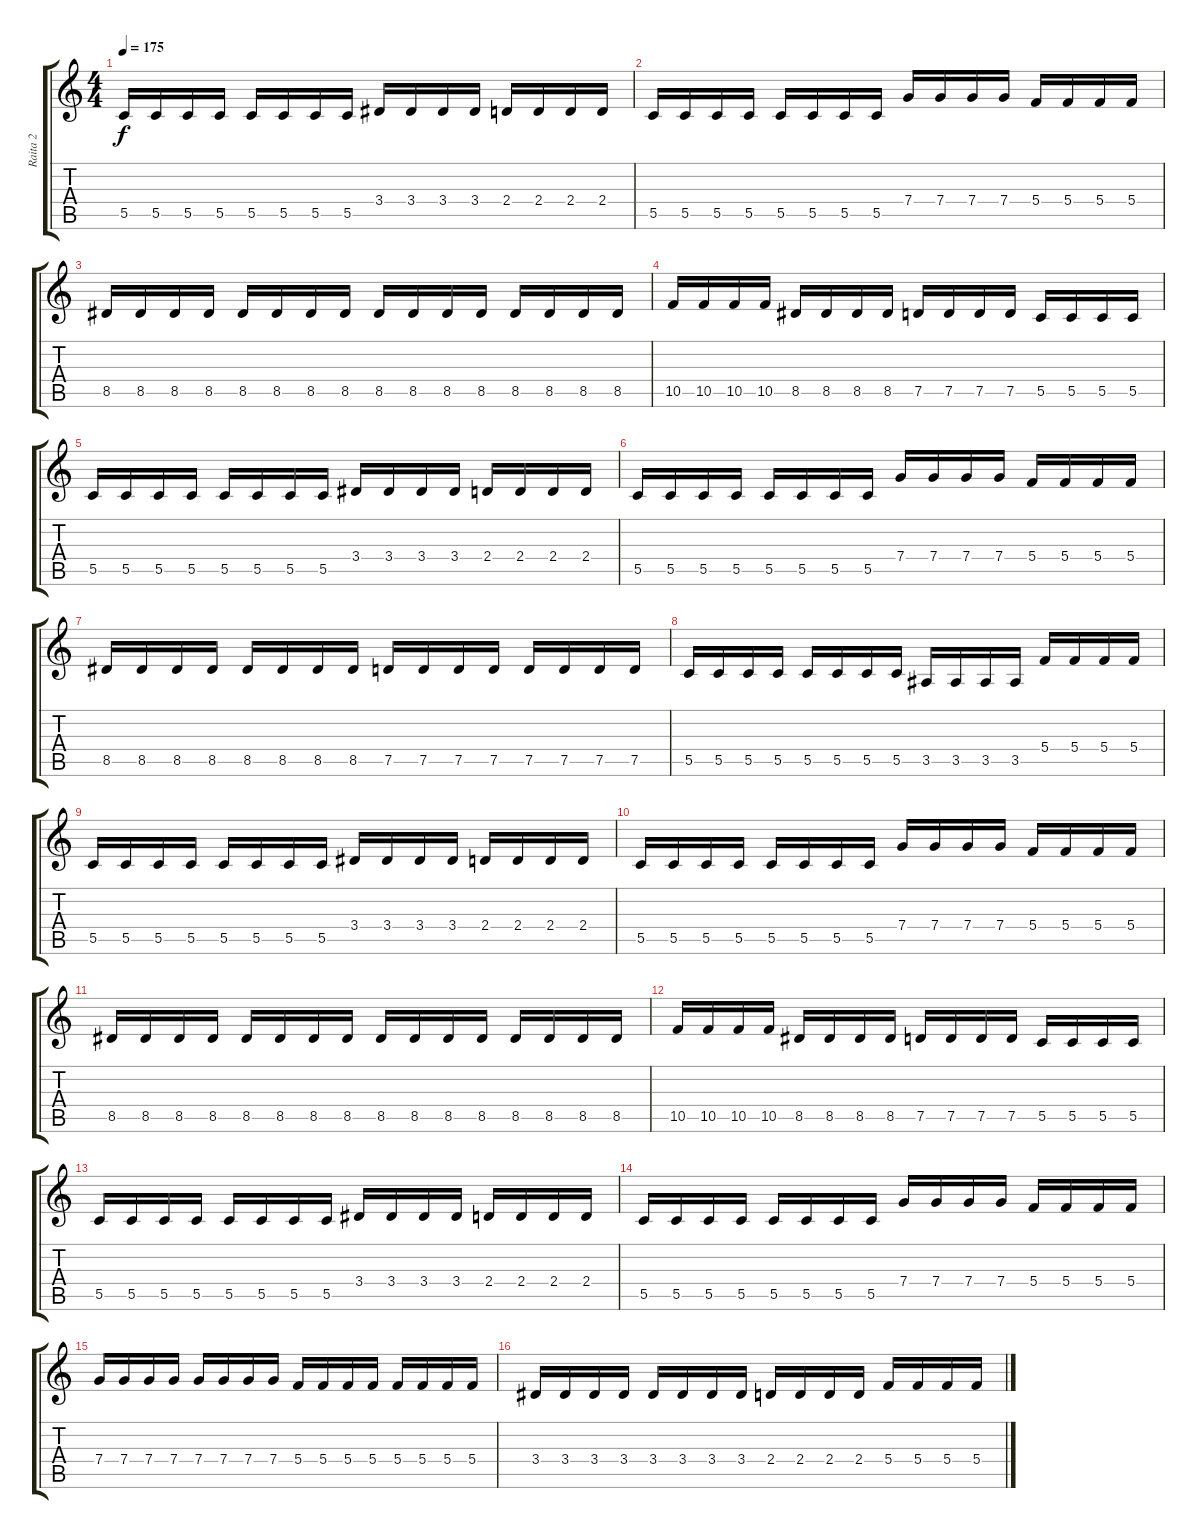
\track ("Raita 2" "Raita 2") {instrument distortionguitar}
\staff {score tabs}
\tuning (D4 A3 F3 C3 G2 C2) {hide}
\ts (4 4)
\tempo 175
\clef g2
\ks c
5.5.16{dy f} 5.5.16 5.5.16 5.5.16 5.5.16 5.5.16 5.5.16 5.5.16 3.4.16 3.4.16 3.4.16 3.4.16 2.4.16 2.4.16 2.4.16 2.4.16 |
5.5.16 5.5.16 5.5.16 5.5.16 5.5.16 5.5.16 5.5.16 5.5.16 7.4.16 7.4.16 7.4.16 7.4.16 5.4.16 5.4.16 5.4.16 5.4.16 |
8.5.16 8.5.16 8.5.16 8.5.16 8.5.16 8.5.16 8.5.16 8.5.16 8.5.16 8.5.16 8.5.16 8.5.16 8.5.16 8.5.16 8.5.16 8.5.16 |
10.5.16 10.5.16 10.5.16 10.5.16 8.5.16 8.5.16 8.5.16 8.5.16 7.5.16 7.5.16 7.5.16 7.5.16 5.5.16 5.5.16 5.5.16 5.5.16 |
5.5.16 5.5.16 5.5.16 5.5.16 5.5.16 5.5.16 5.5.16 5.5.16 3.4.16 3.4.16 3.4.16 3.4.16 2.4.16 2.4.16 2.4.16 2.4.16 |
5.5.16 5.5.16 5.5.16 5.5.16 5.5.16 5.5.16 5.5.16 5.5.16 7.4.16 7.4.16 7.4.16 7.4.16 5.4.16 5.4.16 5.4.16 5.4.16 |
8.5.16 8.5.16 8.5.16 8.5.16 8.5.16 8.5.16 8.5.16 8.5.16 7.5.16 7.5.16 7.5.16 7.5.16 7.5.16 7.5.16 7.5.16 7.5.16 |
5.5.16 5.5.16 5.5.16 5.5.16 5.5.16 5.5.16 5.5.16 5.5.16 3.5.16 3.5.16 3.5.16 3.5.16 5.4.16 5.4.16 5.4.16 5.4.16 |
5.5.16 5.5.16 5.5.16 5.5.16 5.5.16 5.5.16 5.5.16 5.5.16 3.4.16 3.4.16 3.4.16 3.4.16 2.4.16 2.4.16 2.4.16 2.4.16 |
5.5.16 5.5.16 5.5.16 5.5.16 5.5.16 5.5.16 5.5.16 5.5.16 7.4.16 7.4.16 7.4.16 7.4.16 5.4.16 5.4.16 5.4.16 5.4.16 |
8.5.16 8.5.16 8.5.16 8.5.16 8.5.16 8.5.16 8.5.16 8.5.16 8.5.16 8.5.16 8.5.16 8.5.16 8.5.16 8.5.16 8.5.16 8.5.16 |
10.5.16 10.5.16 10.5.16 10.5.16 8.5.16 8.5.16 8.5.16 8.5.16 7.5.16 7.5.16 7.5.16 7.5.16 5.5.16 5.5.16 5.5.16 5.5.16 |
5.5.16 5.5.16 5.5.16 5.5.16 5.5.16 5.5.16 5.5.16 5.5.16 3.4.16 3.4.16 3.4.16 3.4.16 2.4.16 2.4.16 2.4.16 2.4.16 |
5.5.16 5.5.16 5.5.16 5.5.16 5.5.16 5.5.16 5.5.16 5.5.16 7.4.16 7.4.16 7.4.16 7.4.16 5.4.16 5.4.16 5.4.16 5.4.16 |
7.4.16 7.4.16 7.4.16 7.4.16 7.4.16 7.4.16 7.4.16 7.4.16 5.4.16 5.4.16 5.4.16 5.4.16 5.4.16 5.4.16 5.4.16 5.4.16 |
3.4.16 3.4.16 3.4.16 3.4.16 3.4.16 3.4.16 3.4.16 3.4.16 2.4.16 2.4.16 2.4.16 2.4.16 5.4.16 5.4.16 5.4.16 5.4.16
